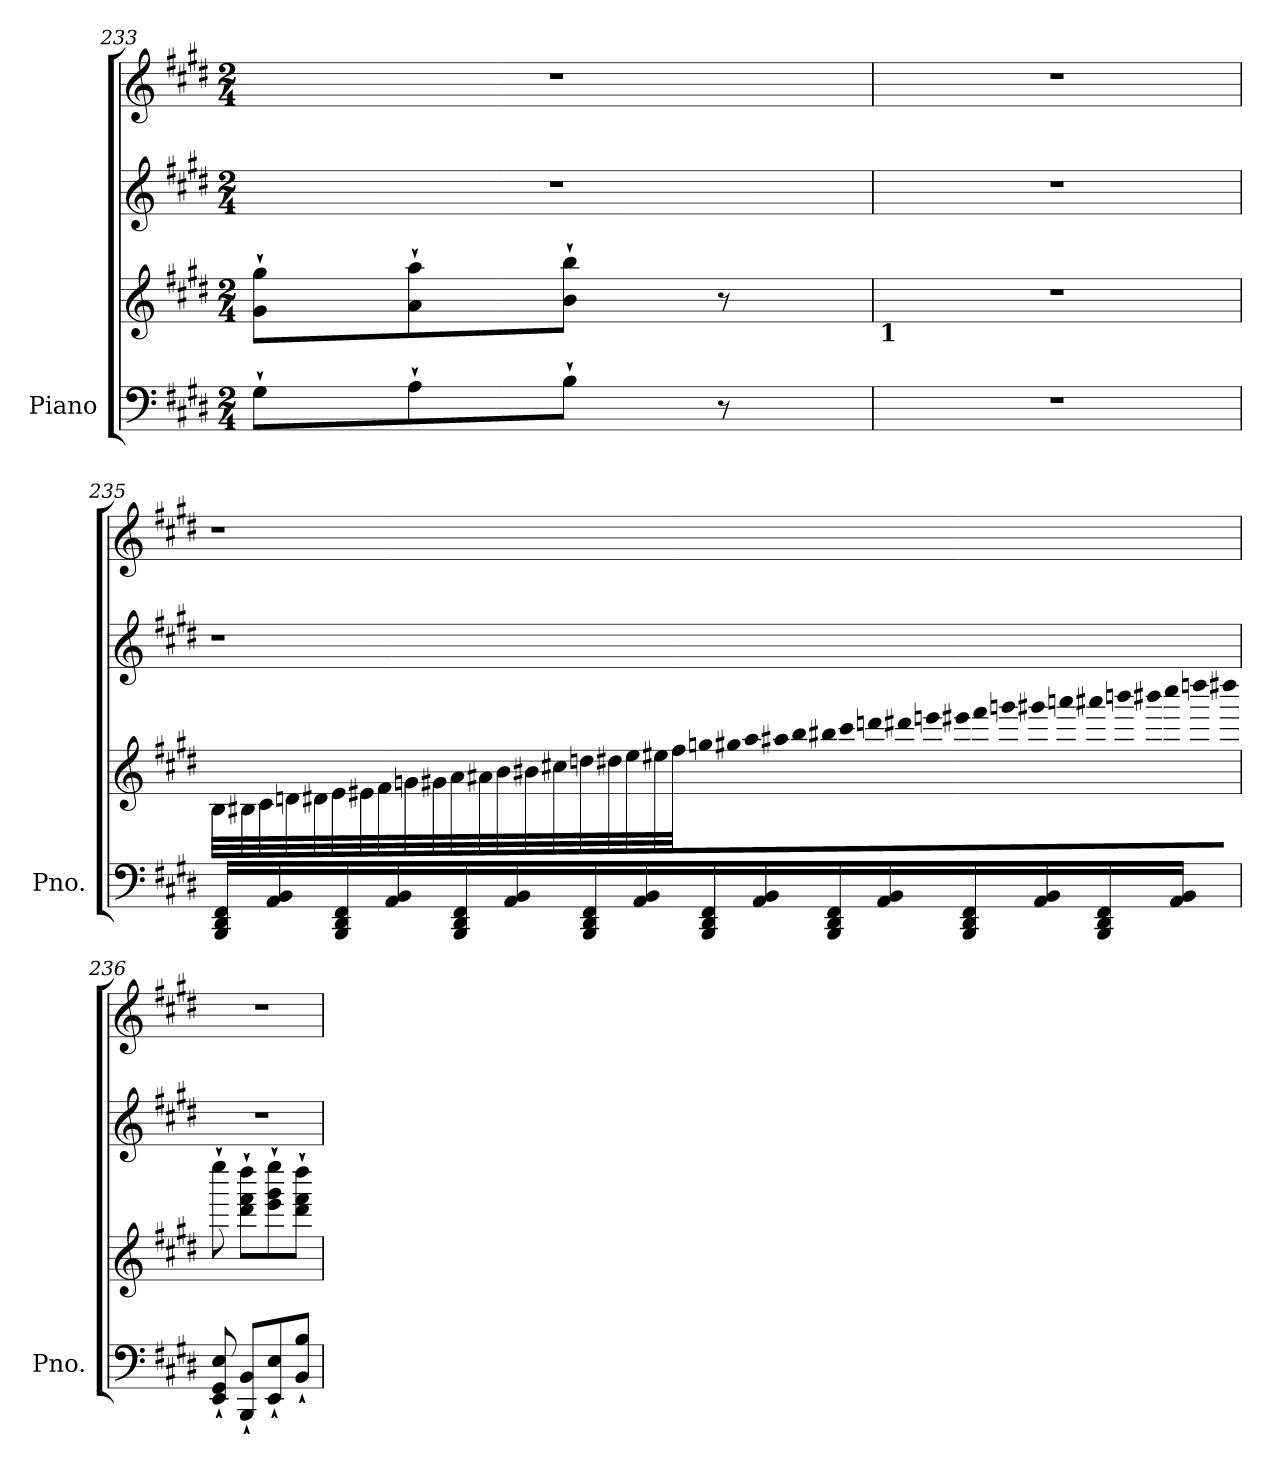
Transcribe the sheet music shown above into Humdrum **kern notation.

**kern	**kern	**kern	**kern
*part1	*part1	*part1	*part1
*staff4	*staff3	*staff2	*staff1
*I"Piano	*	*	*
*I'Pno.	*	*	*
*clefF4	*clefG2	*clefG2	*clefG2
*k[f#c#g#d#]	*k[f#c#g#d#]	*k[f#c#g#d#]	*k[f#c#g#d#]
*M2/4	*M2/4	*M2/4	*M2/4
=233	=233	=233	=233
8G#`\L	8g#\` 8gg#\`L	2r	2r
8A`\	8a\` 8aa\`	.	.
8B`\J	8b\` 8bb\`J	.	.
8r	8r	.	.
=234	=234	=234	=234
!	!LO:TX:b:B:t=1	!	!
2r	2r	2r	2r
!!LO:LB:g=z
=235	=235	=235	=235
*	*Xtuplet	*	*
!	!	!LO:N:vis=1	!LO:N:vis=1
320ryy	40B!\LLL	2r	2r
16BBB/ 16DD#/ 16FF#/LL	.	.	.
.	40B#X!\	.	.
.	40c#!\	.	.
16AA/ 16BB/	.	.	.
.	40dn!\	.	.
.	40d#X!\	.	.
.	40e!\	.	.
16BBB/ 16DD#/ 16FF#/	.	.	.
.	40e#X!\	.	.
.	40f#!\	.	.
16AA/ 16BB/	.	.	.
.	40gn!\	.	.
.	40g#X!\	.	.
.	40a!\	.	.
16BBB/ 16DD#/ 16FF#/	.	.	.
.	40a#X!\	.	.
.	40b!\	.	.
16AA/ 16BB/	.	.	.
.	40b#X!\	.	.
.	40cc#X!\	.	.
.	40ddn!\	.	.
16BBB/ 16DD#/ 16FF#/	.	.	.
.	40dd#X!\	.	.
.	40ee!\	.	.
16AA/ 16BB/	.	.	.
.	40ee#X!\	.	.
.	40ff#!\	.	.
!	!LO:N:vis=32	!	!
.	960%23ggn!\	320%161ryy	320%161ryy
16BBB/ 16DD#/ 16FF#/	.	.	.
!	!LO:N:vis=32	!	!
.	960%23gg#X!\	.	.
!	!LO:N:vis=32	!	!
.	960%23aa!\	.	.
16AA/ 16BB/	.	.	.
!	!LO:N:vis=32	!	!
.	960%23aa#X!\	.	.
!	!LO:N:vis=32	!	!
.	960%23bb!\	.	.
!	!LO:N:vis=32	!	!
.	960%23bb#X!\	.	.
16BBB/ 16DD#/ 16FF#/	.	.	.
!	!LO:N:vis=32	!	!
.	960%23ccc#!\	.	.
!	!LO:N:vis=32	!	!
.	960%23dddn!\	.	.
16AA/ 16BB/	.	.	.
!	!LO:N:vis=32	!	!
.	960%23ddd#X!\	.	.
!	!LO:N:vis=32	!	!
.	960%23eeen!\	.	.
!	!LO:N:vis=32	!	!
.	960%23eee#X!\	.	.
16BBB/ 16DD#/ 16FF#/	.	.	.
!	!LO:N:vis=32	!	!
.	960%23fff#!\	.	.
!	!LO:N:vis=32	!	!
.	960%23gggn!\	.	.
!	!LO:N:vis=32	!	!
.	960%23ggg#X!\	.	.
16AA/ 16BB/	.	.	.
!	!LO:N:vis=32	!	!
.	960%23aaan!\	.	.
!	!LO:N:vis=32	!	!
.	960%23aaa#X!\	.	.
16BBB/ 16DD#/ 16FF#/	.	.	.
!	!LO:N:vis=32	!	!
.	960%23bbbn!\	.	.
!	!LO:N:vis=32	!	!
.	960%23bbb#X!\	.	.
!	!LO:N:vis=32	!	!
.	960%23cccc#!\	.	.
16AA/ 16BB/JJ	.	.	.
!	!LO:N:vis=32	!	!
.	960%23dddd!\	.	.
!	!LO:N:vis=32	!	!
.	960%23dddd#X!\JJJ	.	.
!!LO:LB:g=z
=236	=236	=236	=236
8EE/` 8GG#/` 8E/`	8eeee`\	2r	2r
8BBB/` 8BB/`L	8ddd#\` 8fff#\` 8dddd#\`L	.	.
8EE/` 8E/`	8eee\` 8ggg#\` 8eeee\`	.	.
8BB/` 8B/`J	8ddd#\` 8fff#\` 8dddd#\`J	.	.
=	=	=	=
*-	*-	*-	*-
